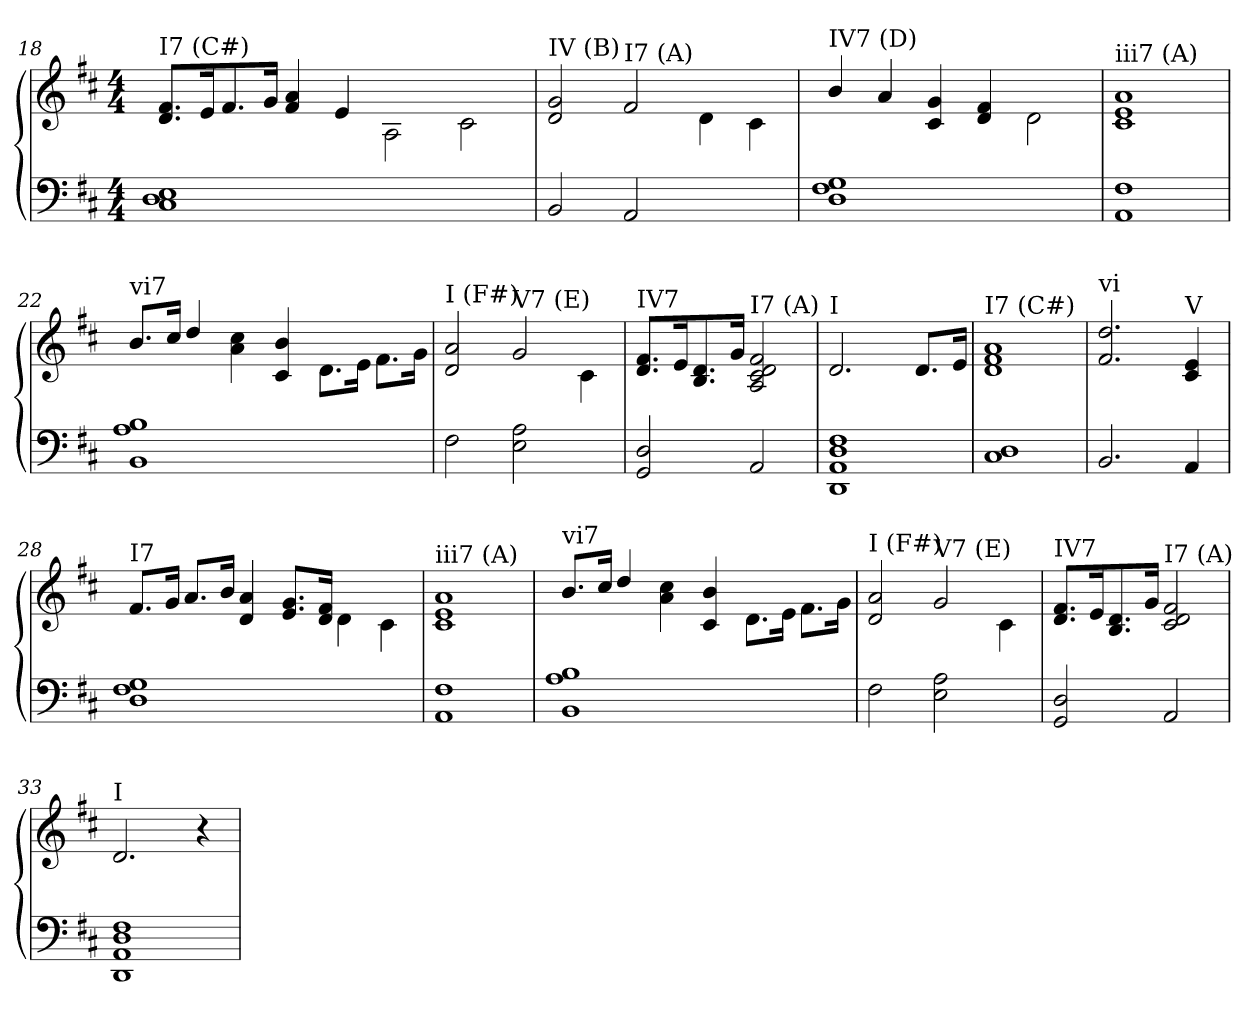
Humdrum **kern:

**kern	**kern
*part2	*part1
*staff2	*staff1
*clefF4	*clefG2
*k[f#c#]	*k[f#c#]
*D:	*D:
*M4/4	*M4/4
=18	=18
!	!LO:TX:a:t=I7 (C#)
1C# 1D 1E	8.d/ 8.f#/L
.	16e/K
.	8.f#/
.	16g/Jk
.	4f#/ 4a/
.	4e/
1ryy	2A\
.	2c#\
=19	=19
!	!LO:TX:a:t=IV (B)
2BB	2d 2g
!	!LO:TX:a:t=I7 (A)
2AA	2f#/
2ryy	4d\
.	4c#\
=20	=20
!	!LO:TX:a:t=IV7 (D)
1D 1F# 1G	4b/
.	4a/
.	4c#/ 4g/
.	4d/ 4f#/
2ryy	2d\
=21	=21
!	!LO:TX:a:t=iii7 (A)
1AA 1F#	1c# 1e 1a
=22	=22
!	!LO:TX:a:t=vi7
1BB 1A 1B	8.b/L
.	16cc#/Jk
.	4dd/
.	4a\ 4cc#\
.	4c#/ 4b/
2ryy	8.d\L
.	16e\Jk
.	8.f#\L
.	16g\Jk
=23	=23
!	!LO:TX:a:t=I (F#)
2F#	2d 2a
!	!LO:TX:a:t=V7 (E)
2E 2A	2g/
4ryy	4c#\
=24	=24
!	!LO:TX:a:t=IV7
2GG 2D	8.d/ 8.f#/L
.	16e/K
.	8.B/ 8.d/
.	16g/Jk
!	!LO:TX:a:t=I7 (A)
2AA	2A 2c# 2d 2f#
=25	=25
!	!LO:TX:a:t=I
1DD 1AA 1D 1F#	2.d/
.	8.d/L
.	16e/Jk
=26	=26
!	!LO:TX:a:t=I7 (C#)
1C# 1D	1d 1f# 1a
=27	=27
!	!LO:TX:a:t=vi
2.BB	2.f# 2.dd
!	!LO:TX:a:t=V
4AA	4c# 4e
=28	=28
!	!LO:TX:a:t=I7
1D 1F# 1G	8.f#/L
.	16g/Jk
.	8.a/L
.	16b/Jk
.	4d/ 4a/
.	8.e/ 8.g/L
.	16d/ 16f#/Jk
2ryy	4d\
.	4c#\
=29	=29
!	!LO:TX:a:t=iii7 (A)
1AA 1F#	1c# 1e 1a
=30	=30
!	!LO:TX:a:t=vi7
1BB 1A 1B	8.b/L
.	16cc#/Jk
.	4dd/
.	4a\ 4cc#\
.	4c#/ 4b/
2ryy	8.d\L
.	16e\Jk
.	8.f#\L
.	16g\Jk
=31	=31
!	!LO:TX:a:t=I (F#)
2F#	2d 2a
!	!LO:TX:a:t=V7 (E)
2E 2A	2g/
4ryy	4c#\
=32	=32
!	!LO:TX:a:t=IV7
2GG 2D	8.d/ 8.f#/L
.	16e/K
.	8.B/ 8.d/
.	16g/Jk
!	!LO:TX:a:t=I7 (A)
2AA	2c# 2d 2f#
=33	=33
!	!LO:TX:a:t=I
1DD 1AA 1D 1F#	2.d/
.	4r
=	=
*-	*-
